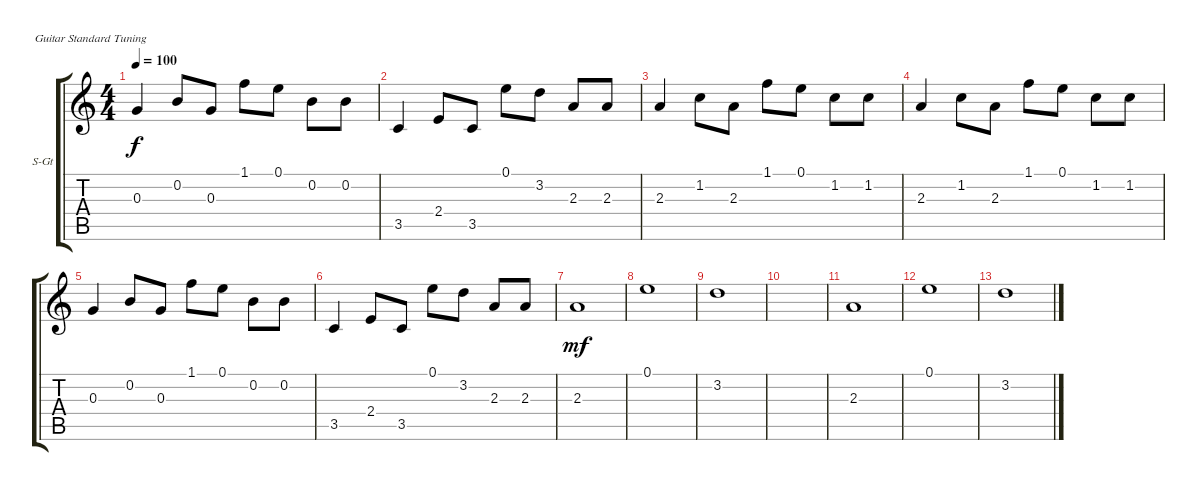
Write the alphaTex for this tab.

\defaultSystemsLayout 4
\bracketExtendMode groupsimilarinstruments
\firstSystemTrackNameOrientation horizontal
\otherSystemsTrackNameOrientation horizontal
\track ("Steel Guitar" "S-Gt") {instrument acousticguitarsteel}
\staff {score tabs}
\tuning (E4 B3 G3 D3 A2 E2)
\ts (4 4)
\tempo 100
\clef g2
\ks c
0.3.4{dy f} 0.2.8 0.3.8 1.1.8 0.1.8 0.2.8 0.2.8 |
3.5.4 2.4.8 3.5.8 0.1.8 3.2.8 2.3.8 2.3.8 |
2.3.4 1.2.8 2.3.8 1.1.8 0.1.8 1.2.8 1.2.8 |
2.3.4 1.2.8 2.3.8 1.1.8 0.1.8 1.2.8 1.2.8 |
0.3.4 0.2.8 0.3.8 1.1.8 0.1.8 0.2.8 0.2.8 |
3.5.4 2.4.8 3.5.8 0.1.8 3.2.8 2.3.8 2.3.8 |
2.3.1{dy mf} |
0.1.1 |
3.2.1 |
|
2.3.1 |
0.1.1 |
3.2.1
